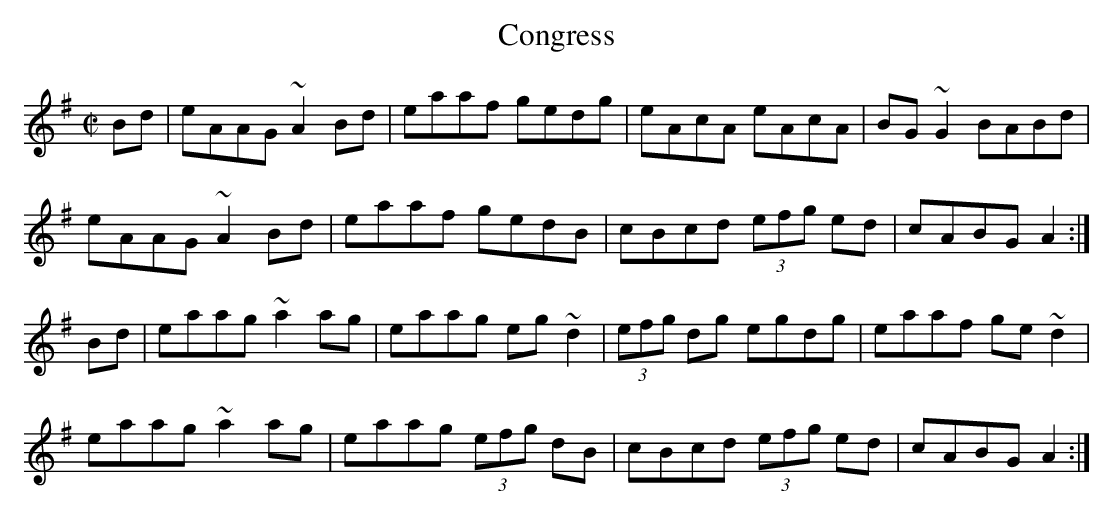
X:1
T:Congress
E:9
M:C|
K:G
Bd|eAAG ~A2Bd|eaaf gedg|eAcA eAcA|BG~G2 BABd|
eAAG ~A2Bd|eaaf gedB|cBcd (3efg ed|cABG A2:|
Bd|eaag ~a2 ag|eaag eg~d2|(3efg dg egdg|eaaf ge~d2|
eaag ~a2 ag|eaag (3efg dB|cBcd (3efg ed|cABG A2:|**
